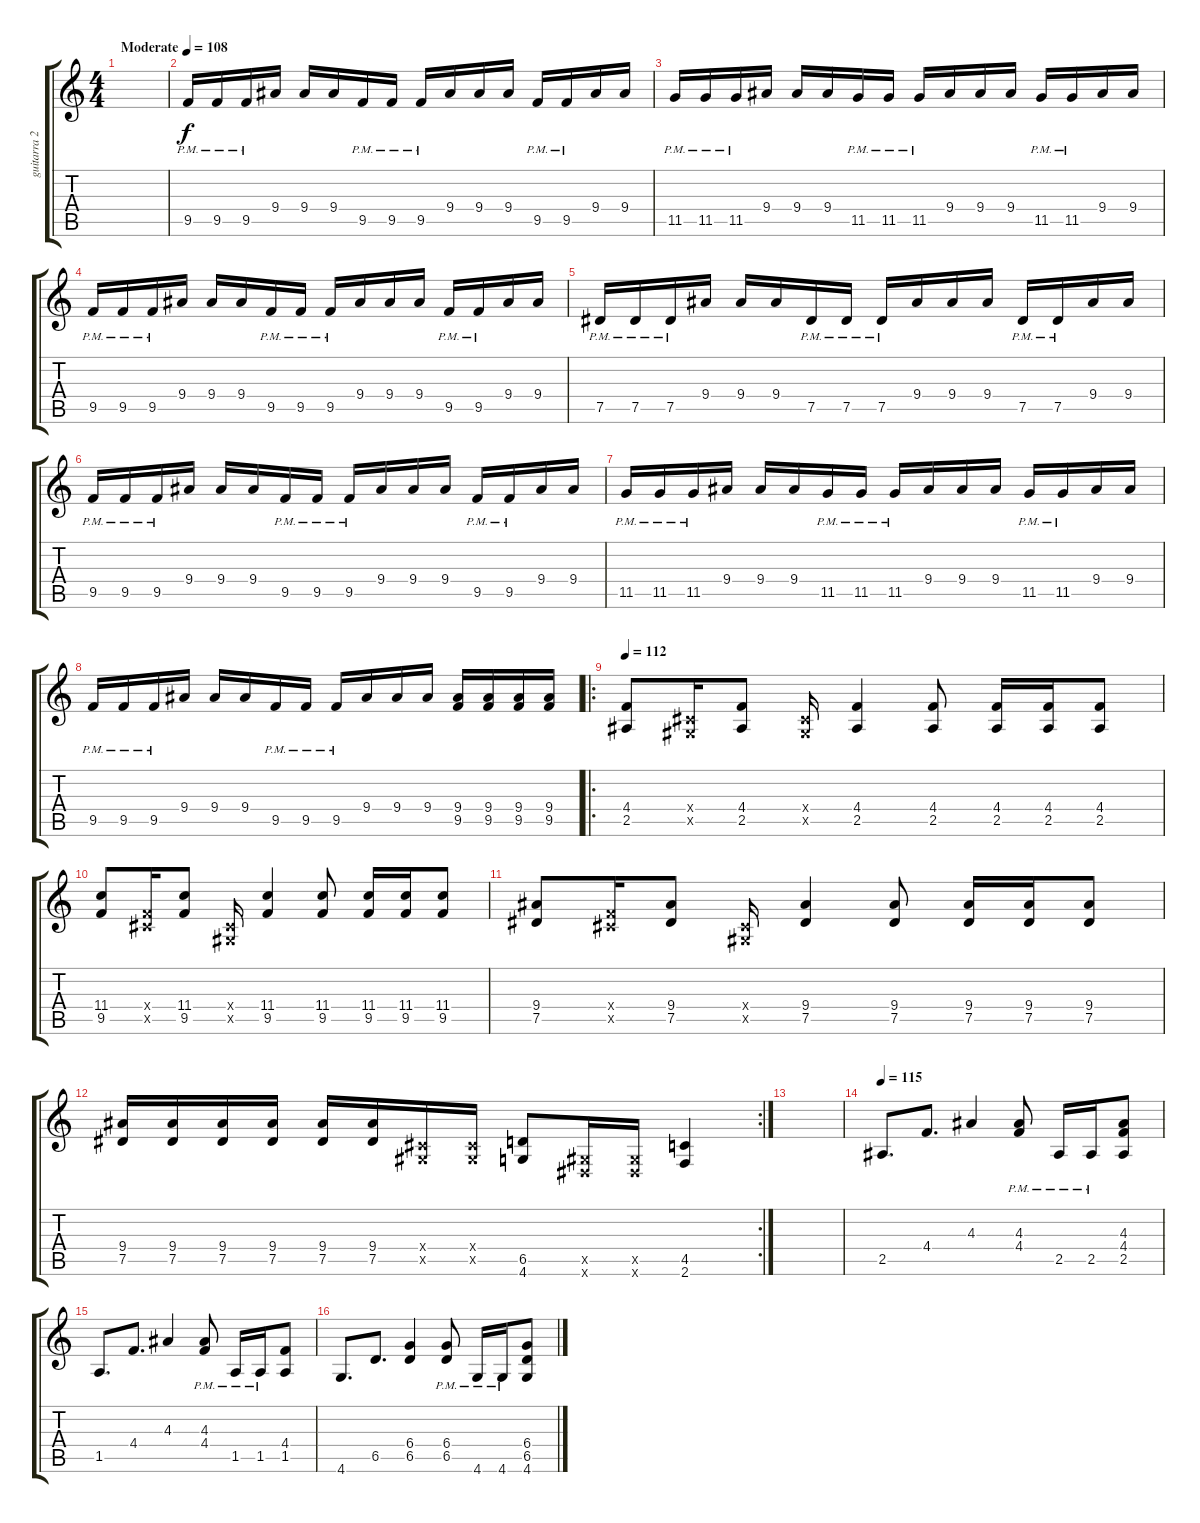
\track ("guitarra 2" "guitarra 2") {instrument distortionguitar}
\staff {score tabs}
\tuning (Eb4 Bb3 Gb3 Db3 Ab2 Eb2) {hide}
\ts (4 4)
\tempo (108 "Moderate")
\clef g2
\ks c
|
9.5{pm}.16 9.5{pm}.16 9.5{pm}.16 9.4.16 9.4.16 9.4.16 9.5{pm}.16 9.5{pm}.16 9.5{pm}.16 9.4.16 9.4.16 9.4.16 9.5{pm}.16 9.5{pm}.16 9.4.16 9.4.16 |
11.5{pm}.16 11.5{pm}.16 11.5{pm}.16 9.4.16 9.4.16 9.4.16 11.5{pm}.16 11.5{pm}.16 11.5{pm}.16 9.4.16 9.4.16 9.4.16 11.5{pm}.16 11.5{pm}.16 9.4.16 9.4.16 |
9.5{pm}.16 9.5{pm}.16 9.5{pm}.16 9.4.16 9.4.16 9.4.16 9.5{pm}.16 9.5{pm}.16 9.5{pm}.16 9.4.16 9.4.16 9.4.16 9.5{pm}.16 9.5{pm}.16 9.4.16 9.4.16 |
7.5{pm}.16 7.5{pm}.16 7.5{pm}.16 9.4.16 9.4.16 9.4.16 7.5{pm}.16 7.5{pm}.16 7.5{pm}.16 9.4.16 9.4.16 9.4.16 7.5{pm}.16 7.5{pm}.16 9.4.16 9.4.16 |
9.5{pm}.16 9.5{pm}.16 9.5{pm}.16 9.4.16 9.4.16 9.4.16 9.5{pm}.16 9.5{pm}.16 9.5{pm}.16 9.4.16 9.4.16 9.4.16 9.5{pm}.16 9.5{pm}.16 9.4.16 9.4.16 |
11.5{pm}.16 11.5{pm}.16 11.5{pm}.16 9.4.16 9.4.16 9.4.16 11.5{pm}.16 11.5{pm}.16 11.5{pm}.16 9.4.16 9.4.16 9.4.16 11.5{pm}.16 11.5{pm}.16 9.4.16 9.4.16 |
9.5{pm}.16 9.5{pm}.16 9.5{pm}.16 9.4.16 9.4.16 9.4.16 9.5{pm}.16 9.5{pm}.16 9.5{pm}.16 9.4.16 9.4.16 9.4.16 (9.4 9.5).16 (9.4 9.5).16 (9.4 9.5).16 (9.4 9.5).16 |
\ro
\tempo 112
(4.4 2.5).8 (0.4{x} 0.5{x}).16 (4.4 2.5).8 (0.4{x} 0.5{x}).16 (4.4 2.5).4 (4.4 2.5).8 (4.4 2.5).16 (4.4 2.5).16 (4.4 2.5).8 |
(11.4 9.5).8 (0.4{x} 9.5{x}).16 (11.4 9.5).8 (0.4{x} 0.5{x}).16 (11.4 9.5).4 (11.4 9.5).8 (11.4 9.5).16 (11.4 9.5).16 (11.4 9.5).8 |
(9.4 7.5).8 (0.4{x} 9.5{x}).16 (9.4 7.5).8 (0.4{x} 0.5{x}).16 (9.4 7.5).4 (9.4 7.5).8 (9.4 7.5).16 (9.4 7.5).16 (9.4 7.5).8 |
\rc 2
(9.4 7.5).16 (9.4 7.5).16 (9.4 7.5).16 (9.4 7.5).16 (9.4 7.5).16 (9.4 7.5).16 (0.4{x} 0.5{x}).16 (0.4{x} 0.5{x}).16 (6.5 4.6).8 (0.5{x} 0.6{x}).16 (0.5{x} 0.6{x}).16 (4.5 2.6).4 |
|
\tempo 115
2.5.8{d volume 6 instrument overdrivenguitar} 4.4.8{d} 4.3.4 (4.3 4.4{pm}).8 2.5{pm}.16 2.5{pm}.16 (4.3 4.4 2.5).8 |
1.5.8{d volume 6 instrument overdrivenguitar} 4.4.8{d} 4.3.4 (4.3 4.4{pm}).8 1.5{pm}.16 1.5{pm}.16 (4.4 1.5).8 |
4.6.8{d volume 6 instrument overdrivenguitar} 6.5.8{d} (6.4 6.5).4 (6.4{pm} 6.5{pm}).8 4.6{pm}.16 4.6{pm}.16 (6.4 6.5 4.6).8
